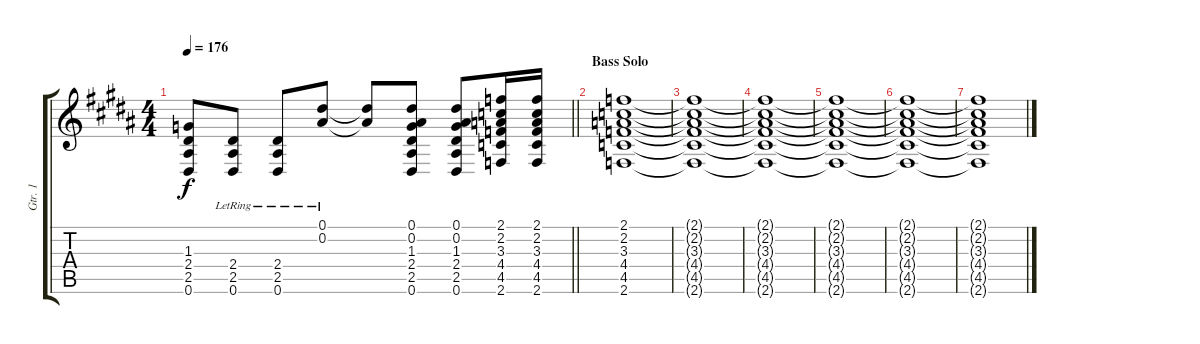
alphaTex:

\track ("Gtr. 1" "Gtr. 1") {instrument overdrivenguitar}
\staff {score tabs}
\tuning (Eb4 Bb3 Gb3 Db3 Ab2 Eb2) {hide}
\ts (4 4)
\tempo 176
\clef g2
\barLineRight lightlight
\ks b
(1.3{t} 2.4{t} 2.5{t} 0.6{t}).8{dy f} (2.4{lr} 2.5{lr} 0.6{lr}).8 (2.4{lr} 2.5{lr} 0.6{lr}).8 (0.1{lr} 0.2{lr}).8 (0.1{t} 0.2{t}).8 (0.1 0.2 1.3 2.4 2.5 0.6).8 (0.1 0.2 1.3 2.4 2.5 0.6).8 (2.1 2.2 3.3 4.4 4.5 2.6).16 (2.1 2.2 3.3 4.4 4.5 2.6).16 |
\section ("" "Bass Solo")
(2.1 2.2 3.3 4.4 4.5 2.6).1 |
(2.1{t} 2.2{t} 3.3{t} 4.4{t} 4.5{t} 2.6{t}).1 |
(2.1{t} 2.2{t} 3.3{t} 4.4{t} 4.5{t} 2.6{t}).1 |
(2.1{t} 2.2{t} 3.3{t} 4.4{t} 4.5{t} 2.6{t}).1 |
(2.1{t} 2.2{t} 3.3{t} 4.4{t} 4.5{t} 2.6{t}).1 |
(2.1{t} 2.2{t} 3.3{t} 4.4{t} 4.5{t} 2.6{t}).1
